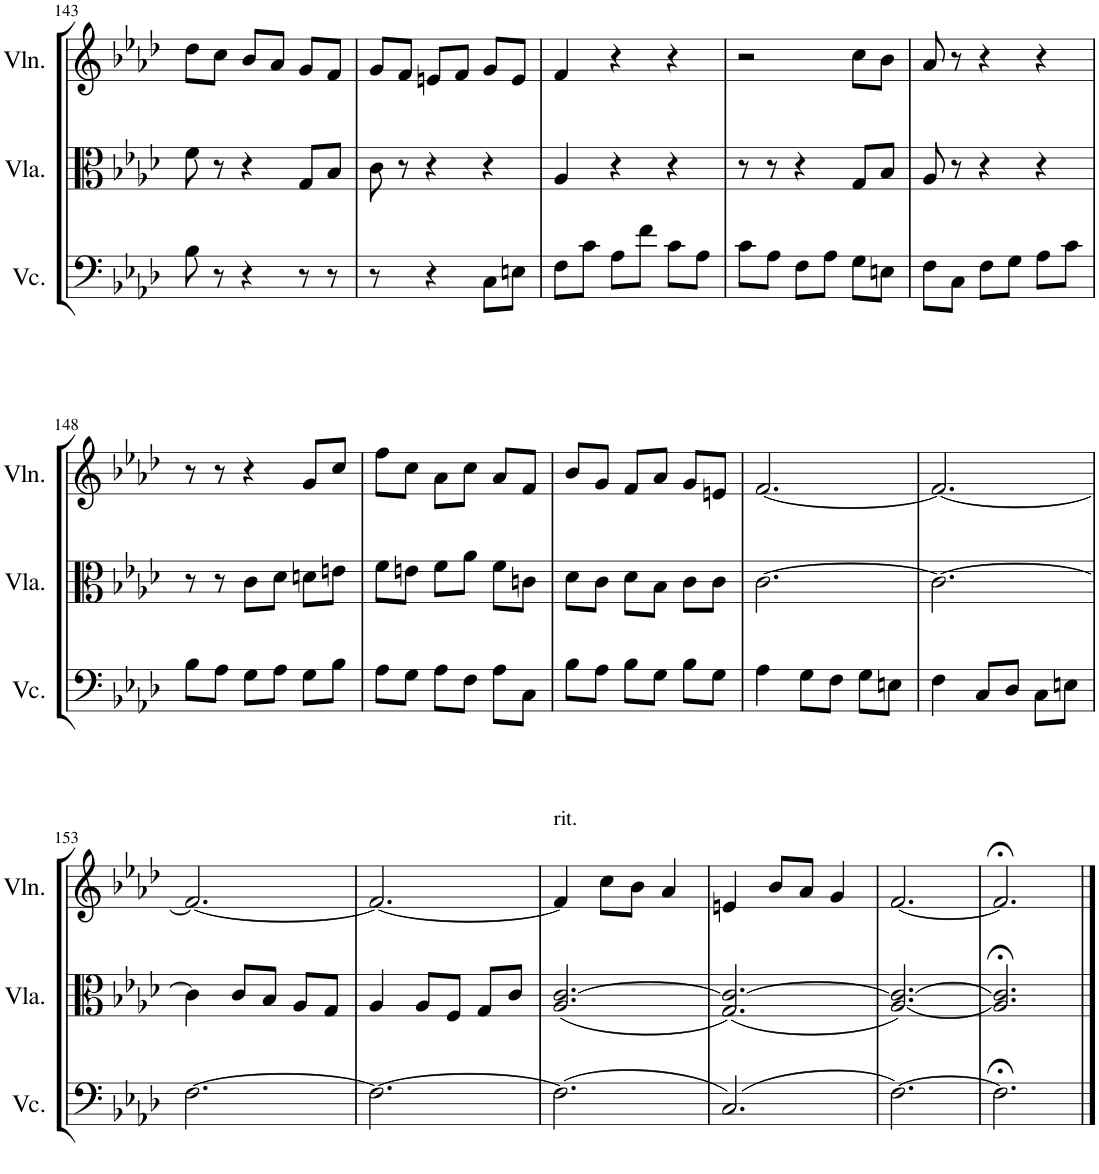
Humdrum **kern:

**kern	**kern	**kern
*part3	*part2	*part1
*staff3	*staff2	*staff1
*I"Violoncello	*I"Viola	*I"Violin
*I'Vc.	*I'Vla.	*I'Vln.
!!LO:PB:g=z
*clefF4	*clefC3	*clefG2
*k[b-e-a-d-]	*k[b-e-a-d-]	*k[b-e-a-d-]
*f:	*f:	*f:
*M3/4	*M3/4	*M3/4
=143	=143	=143
8B-\	8f\	8dd-\L
8r	8r	8cc\J
4r	4r	8b-/L
.	.	8a-/J
8r	8G/L	8g/L
8r	8B-/J	8f/J
=144	=144	=144
8r	8c\	8g/L
8ryy	8r	8f/J
4r	4r	8en/L
.	.	8f/J
8C\L	4r	8g/L
8En\J	.	8e/J
=145	=145	=145
8F\L	4A-/	4f/
8c\J	.	.
8A-\L	4r	4r
8f\J	.	.
8c\L	4r	4r
8A-\J	.	.
=146	=146	=146
8c\L	8r	2r
8A-\J	8r	.
8F\L	4r	.
8A-\J	.	.
8G\L	8G/L	8cc\L
8En\J	8B-/J	8b-\J
=147	=147	=147
8F\L	8A-/	8a-/
8C\J	8r	8r
8F\L	4r	4r
8G\J	.	.
8A-\L	4r	4r
8c\J	.	.
!!LO:LB:g=z
=148	=148	=148
8B-\L	8r	8r
8A-\J	8r	8r
8G\L	8c\L	4r
8A-\J	8d-\J	.
8G\L	8dn\L	8g/L
8B-\J	8en\J	8cc/J
=149	=149	=149
8A-\L	8f\L	8ff\L
8G\J	8en\J	8cc\J
8A-\L	8f\L	8a-\L
8F\J	8a-\J	8cc\J
8A-\L	8f\L	8a-/L
8C\J	8cn\J	8f/J
=150	=150	=150
8B-\L	8d-\L	8b-/L
8A-\J	8c\J	8g/J
8B-\L	8d-\L	8f/L
8G\J	8B-\J	8a-/J
8B-\L	8c\L	8g/L
8G\J	8c\J	8en/J
=151	=151	=151
4A-\	[2.c\	[2.f/
8G\L	.	.
8F\J	.	.
8G\L	.	.
8En\J	.	.
=152	=152	=152
4F\	2.c\_	2.f/_
8C/L	.	.
8D-/J	.	.
8C\L	.	.
8En\J	.	.
!!LO:LB:g=z
=153	=153	=153
[2.F\	4c\]	2.f/_
.	8c/L	.
.	8B-/J	.
.	8A-/L	.
.	8G/J	.
=154	=154	=154
2.F\_	4A-/	2.f/_
.	8A-/L	.
.	8F/J	.
.	8G/L	.
.	8c/J	.
=155	=155	=155
!	!	!LO:TX:a:t=rit.
(2.F\]	(2.A-/ [2.c/	4f/]
.	.	8cc\L
.	.	8b-\J
.	.	4a-/
=156	=156	=156
(2.C/)	(2.G/ 2.c/_)	4en/
.	.	8b-/L
.	.	8a-/J
.	.	4g/
=157	=157	=157
[2.F\)	[2.A-/ 2.c/_)	[2.f/
=158	=158	=158
2.F;<\]	2.A-/];< 2.c/];<	2.f;</]
==	==	==
*-	*-	*-
